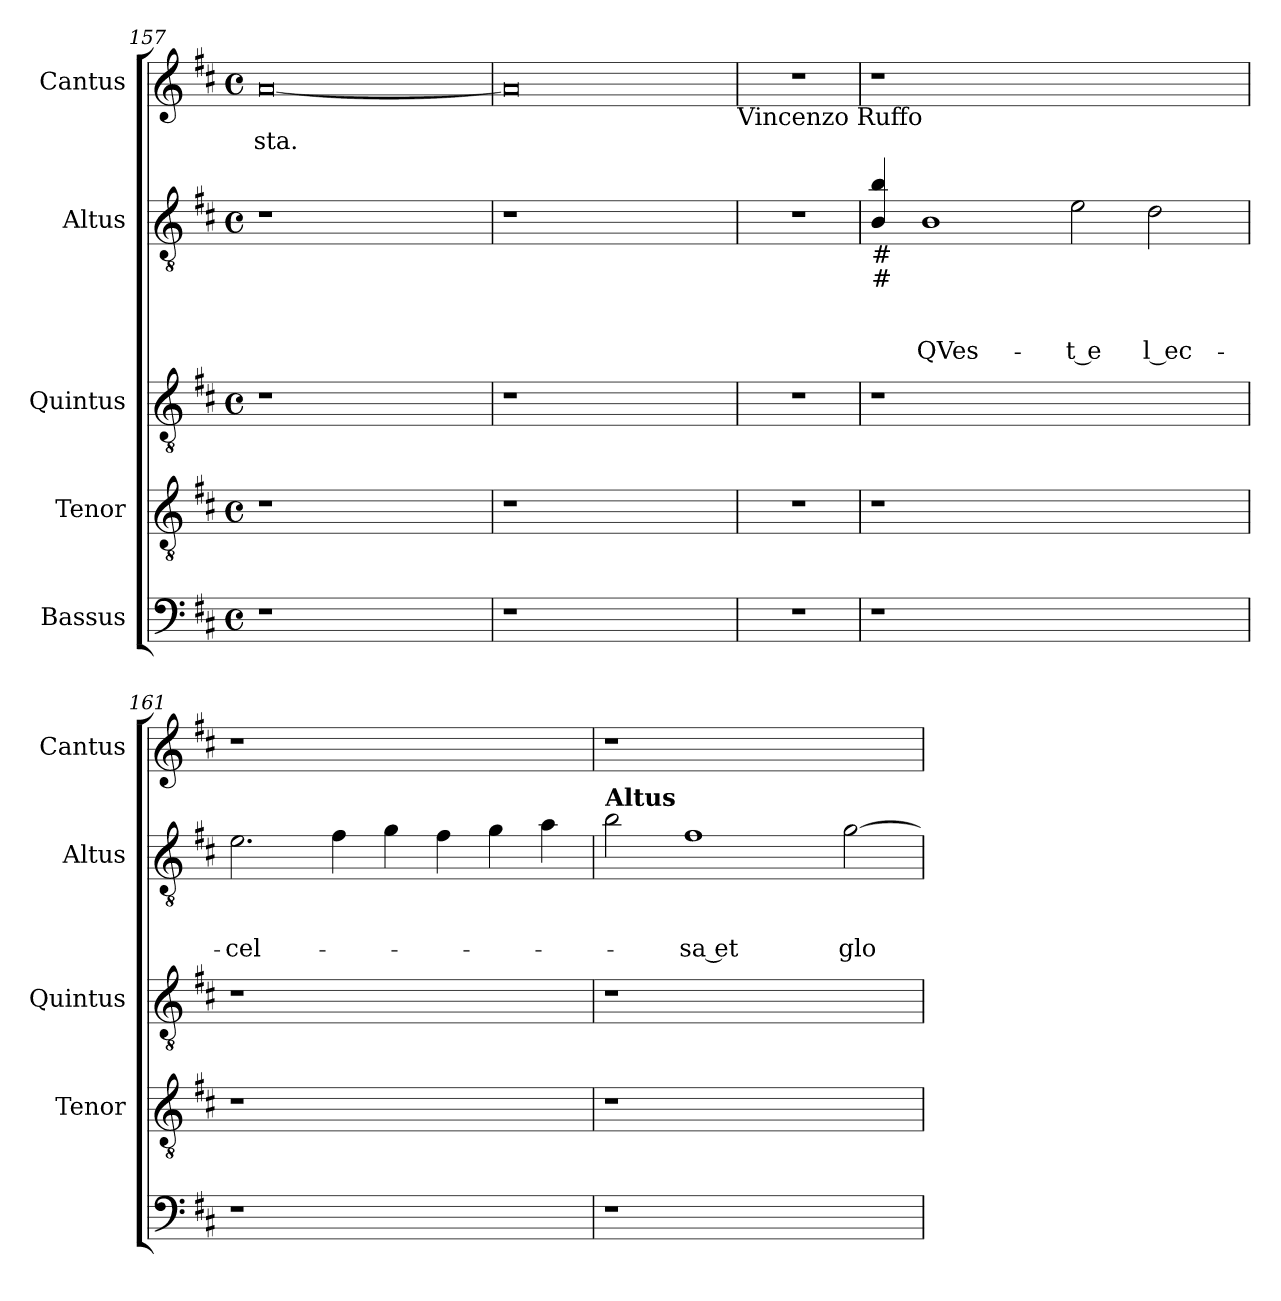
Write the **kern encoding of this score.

**kern	**kern	**kern	**kern	**text	**text	**text	**kern	**text
*part5	*part4	*part3	*part2	*part2	*part2	*part2	*part1	*part1
*staff5	*staff4	*staff3	*staff2	*staff2	*staff2	*staff2	*staff1	*staff1
*I"Bassus	*I"Tenor	*I"Quintus	*I"Altus	*	*	*	*I"Cantus	*
*	*I'Tenor	*I'Quintus	*I'Altus	*	*	*	*I'Cantus	*
*clefF4	*clefGv2	*clefGv2	*clefGv2	*	*	*	*clefG2	*
*k[f#c#]	*k[f#c#]	*k[f#c#]	*k[f#c#]	*	*	*	*k[f#c#]	*
*D:	*D:	*D:	*D:	*	*	*	*D:	*
*M4/4	*M4/4	*M4/4	*M4/4	*	*	*	*M4/4	*
*met(c)	*met(c)	*met(c)	*met(c)	*	*	*	*met(c)	*
=157	=157	=157	=157	=157	=157	=157	=157	=157
!	!	!	!	!	!	!	!	!LO:LY:b
1r	1r	1r	1r	.	.	.	[<0a	sta.
1ryy	1ryy	1ryy	1ryy	.	.	.	.	.
=158	=158	=158	=158	=158	=158	=158	=158	=158
1r	1r	1r	1r	.	.	.	0a]	.
1ryy	1ryy	1ryy	1ryy	.	.	.	.	.
!	!	!	!	!	!	!	!LO:TX:b:t=Vincenzo Ruffo	!
=159	=159	=159	=159	=159	=159	=159	=159	=159
1r	1r	1r	1r	.	.	.	1r	.
!!LO:LB:g=z
=160!	=160!	=160!	=160!	=160!	=160!	=160!	=160!	=160!
!	!	!	!LO:TX:b:t=#	!	!	!	!	!
!	!	!	!LO:TX:b:t=#	!	!	!	!	!
1r	1r	1r	4B/ 4b/	.	.	.	1r	.
!	!	!	!	!	!	!LO:LY:b	!	!
.	.	.	1B	.	.	QVes-	.	.
1ryy	1ryy	1ryy	.	.	.	.	1ryy	.
!	!	!	!	!	!	!LO:LY:b:rj	!	!
.	.	.	2e\	.	.	-t e	.	.
!	!	!	!	!	!	!LO:LY:b:rj	!	!
.	.	.	2d\	.	.	l ec-	.	.
4ryy	4ryy	4ryy	.	.	.	.	4ryy	.
=161	=161	=161	=161	=161	=161	=161	=161	=161
!	!	!	!	!	!	!LO:LY:b	!	!
1r	1r	1r	2.e\	.	.	-cel-	1r	.
.	.	.	4f#\	.	.	.	.	.
1ryy	1ryy	1ryy	4g\	.	.	.	1ryy	.
.	.	.	4f#\	.	.	.	.	.
.	.	.	4g\	.	.	.	.	.
.	.	.	4a\	.	.	.	.	.
=162	=162	=162	=162	=162	=162	=162	=162	=162
!	!	!	!LO:TX:a:B:t=Altus	!	!	!	!	!
1r	1r	1r	2b\	.	.	.	1r	.
!	!	!	!	!	!	!LO:LY:b:rj	!	!
.	.	.	1f#	.	.	-sa et	.	.
1ryy	1ryy	1ryy	.	.	.	.	1ryy	.
!	!	!	!	!	!	!LO:LY:b	!	!
.	.	.	[>2g\	.	.	glo-	.	.
=	=	=	=	=	=	=	=	=
*-	*-	*-	*-	*-	*-	*-	*-	*-
